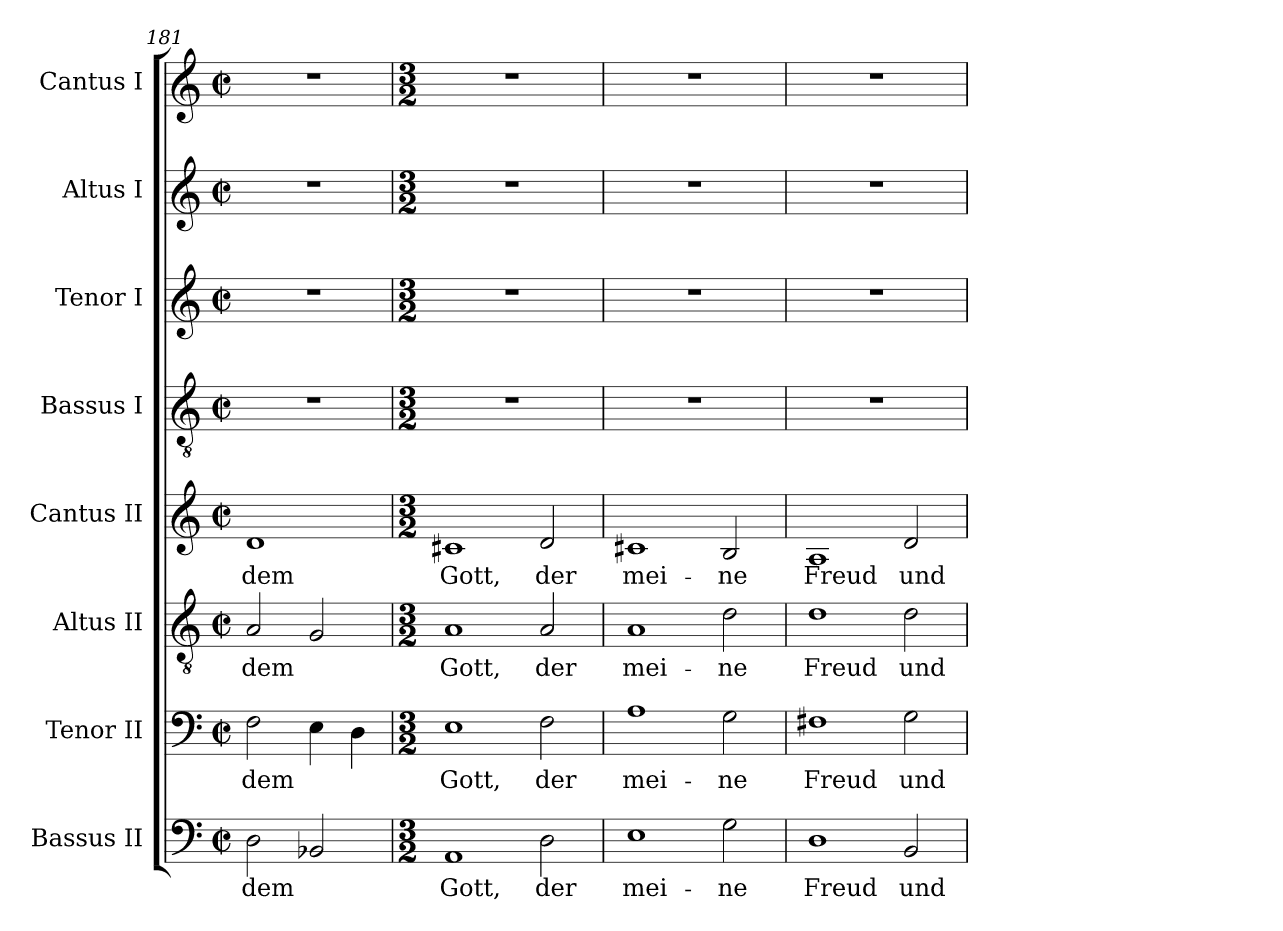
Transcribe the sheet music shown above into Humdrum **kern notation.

**kern	**text	**kern	**text	**kern	**text	**kern	**text	**kern	**kern	**kern	**kern
*part8	*part8	*part7	*part7	*part6	*part6	*part5	*part5	*part4	*part3	*part2	*part1
*staff8	*staff8	*staff7	*staff7	*staff6	*staff6	*staff5	*staff5	*staff4	*staff3	*staff2	*staff1
*I"Bassus II	*	*I"Tenor II	*	*I"Altus II	*	*I"Cantus II	*	*I"Bassus I	*I"Tenor I	*I"Altus I	*I"Cantus I
*I'B2	*	*I'T2	*	*I'A2	*	*I'C2	*	*I'B1	*I'T1	*I'A1	*I'C1
*clefF4	*	*clefF4	*	*clefGv2	*	*clefG2	*	*clefGv2	*clefG2	*clefG2	*clefG2
*k[]	*	*k[]	*	*k[]	*	*k[]	*	*k[]	*k[]	*k[]	*k[]
*C:	*	*C:	*	*C:	*	*C:	*	*C:	*C:	*C:	*C:
*M2/2	*	*M2/2	*	*M2/2	*	*M2/2	*	*M2/2	*M2/2	*M2/2	*M2/2
*met(c|)	*	*met(c|)	*	*met(c|)	*	*met(c|)	*	*met(c|)	*met(c|)	*met(c|)	*met(c|)
=181	=181	=181	=181	=181	=181	=181	=181	=181	=181	=181	=181
!	!LO:LY:b	!	!	!	!	!	!	!	!	!	!
!	!	!	!LO:LY:b	!	!	!	!	!	!	!	!
!	!	!	!	!	!LO:LY:b	!	!	!	!	!	!
!	!	!	!	!	!	!	!LO:LY:b	!	!	!	!
2D\	dem	2F\	dem	2A/	dem	1d	dem	1r	1r	1r	1r
2BB-X/	.	4E\	.	2G/	.	.	.	.	.	.	.
.	.	4D\	.	.	.	.	.	.	.	.	.
=182	=182	=182	=182	=182	=182	=182	=182	=182	=182	=182	=182
*M3/2	*	*M3/2	*	*M3/2	*	*M3/2	*	*M3/2	*M3/2	*M3/2	*M3/2
!	!LO:LY:b	!	!	!	!	!	!	!	!	!	!
!	!	!	!LO:LY:b	!	!	!	!	!	!	!	!
!	!	!	!	!	!LO:LY:b	!	!	!	!	!	!
!	!	!	!	!	!	!	!LO:LY:b	!	!	!	!
1AA	Gott,	1E	Gott,	1A	Gott,	1c#X	Gott,	1.r	1.r	1.r	1.r
!	!LO:LY:b	!	!	!	!	!	!	!	!	!	!
!	!	!	!LO:LY:b	!	!	!	!	!	!	!	!
!	!	!	!	!	!LO:LY:b	!	!	!	!	!	!
!	!	!	!	!	!	!	!LO:LY:b	!	!	!	!
2D\	der	2F\	der	2A/	der	2d/	der	.	.	.	.
=183	=183	=183	=183	=183	=183	=183	=183	=183	=183	=183	=183
!	!LO:LY:b	!	!	!	!	!	!	!	!	!	!
!	!	!	!LO:LY:b	!	!	!	!	!	!	!	!
!	!	!	!	!	!LO:LY:b	!	!	!	!	!	!
!	!	!	!	!	!	!	!LO:LY:b	!	!	!	!
1E	mei-	1A	mei-	1A	mei-	1c#X	mei-	1.r	1.r	1.r	1.r
!	!LO:LY:b	!	!	!	!	!	!	!	!	!	!
!	!	!	!LO:LY:b	!	!	!	!	!	!	!	!
!	!	!	!	!	!LO:LY:b	!	!	!	!	!	!
!	!	!	!	!	!	!	!LO:LY:b	!	!	!	!
2G\	-ne	2G\	-ne	2d\	-ne	2B/	-ne	.	.	.	.
=184	=184	=184	=184	=184	=184	=184	=184	=184	=184	=184	=184
!	!LO:LY:b	!	!	!	!	!	!	!	!	!	!
!	!	!	!LO:LY:b	!	!	!	!	!	!	!	!
!	!	!	!	!	!LO:LY:b	!	!	!	!	!	!
!	!	!	!	!	!	!	!LO:LY:b	!	!	!	!
1D	Freud	1F#X	Freud	1d	Freud	1A	Freud	1.r	1.r	1.r	1.r
!	!LO:LY:b	!	!	!	!	!	!	!	!	!	!
!	!	!	!LO:LY:b	!	!	!	!	!	!	!	!
!	!	!	!	!	!LO:LY:b	!	!	!	!	!	!
!	!	!	!	!	!	!	!LO:LY:b	!	!	!	!
2BB/	und	2G\	und	2d\	und	2d/	und	.	.	.	.
=	=	=	=	=	=	=	=	=	=	=	=
*-	*-	*-	*-	*-	*-	*-	*-	*-	*-	*-	*-
